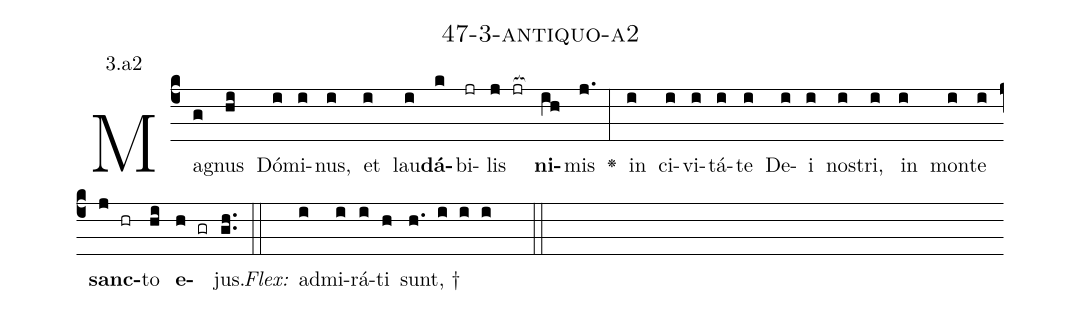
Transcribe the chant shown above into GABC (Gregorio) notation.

name: 47-3-antiquo-a2;
annotation: 3.a2;
%%
(c4)Ma(g)gnus(hi) Dó(i)mi(i)nus,(i) et(i) lau(i)<b>dá</b>(k)bi(jr)lis(j jr[ocb:1{]) <b>ni</b>(ih[ocb:0}])mis(j.) <v>\greheightstar</v>(:) in(i) ci(i)vi(i)tá(i)te(i) De(i)i(i) nos(i)tri,(i) in(i) mon(i)te(i) <b>sanc</b>(j hr)to(hi) <b>e</b>(h gr)jus.(gh..) (::)
<i>Flex:</i>()  ad(i)mi(i)rá(i)ti(h) sunt, †(h. i i i  ::)

%E(i) u(i) o(j) u(hi) a(h) e.(gh..) (::)
